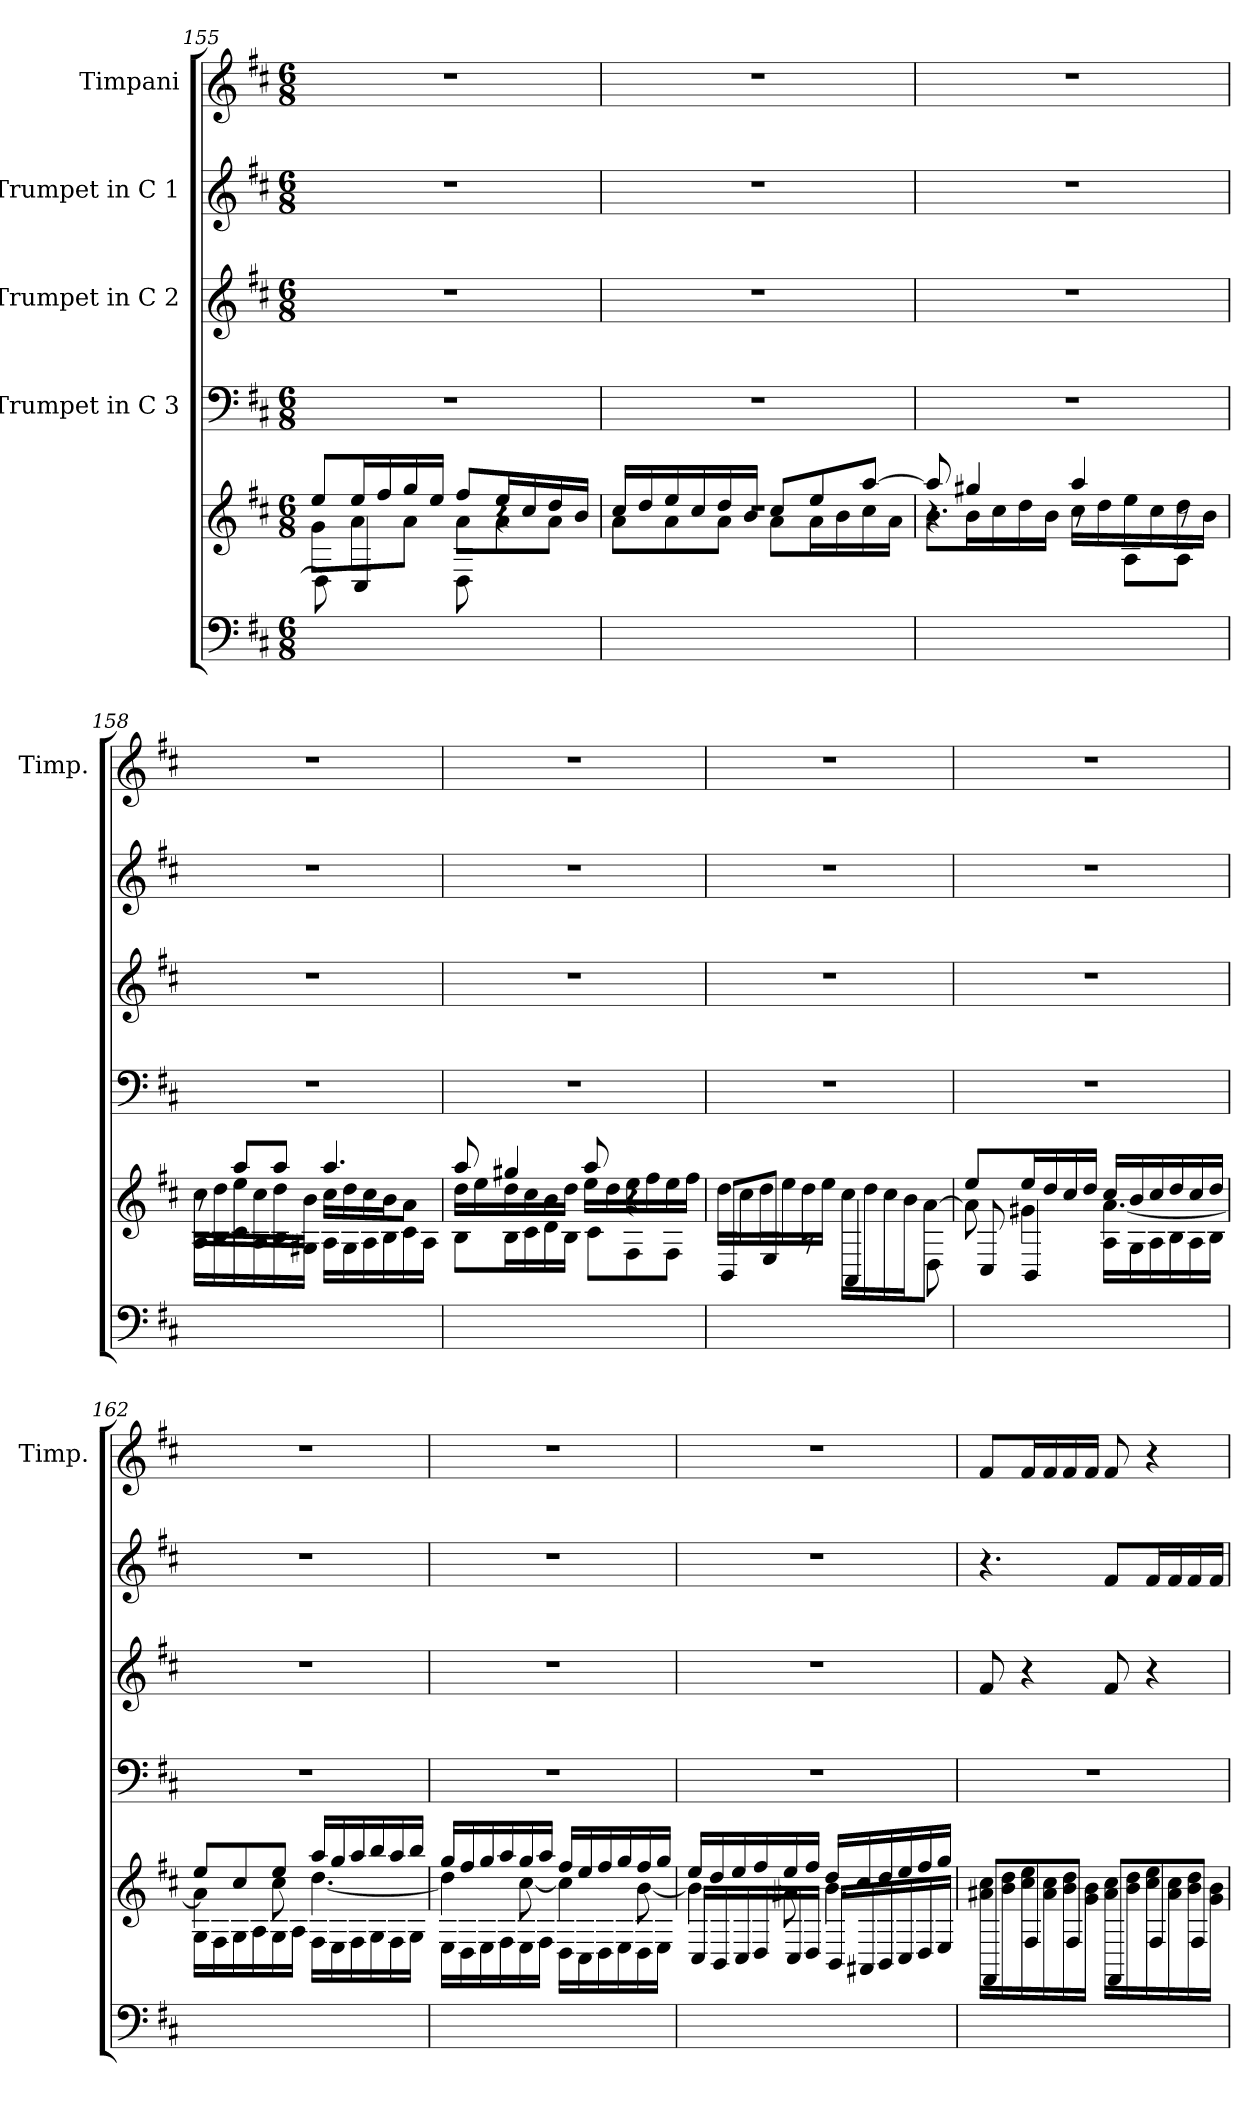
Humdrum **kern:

**kern	**kern	**kern	**kern	**kern	**kern
*part5	*part5	*part4	*part3	*part2	*part1
*staff6	*staff5	*staff4	*staff3	*staff2	*staff1
*	*	*I"Trumpet in C 3	*I"Trumpet in C 2	*I"Trumpet in C 1	*I"Timpani
*	*	*	*	*	*I'Timp.
!!LO:PB:g=z
*clefF4	*clefG2	*clefF4	*clefG2	*clefG2	*clefG2
*k[f#c#]	*k[f#c#]	*k[f#c#]	*k[f#c#]	*k[f#c#]	*k[f#c#]
*	*D:	*D:	*D:	*D:	*D:
*M6/8	*M6/8	*M6/8	*M6/8	*M6/8	*M6/8
=155	=155	=155	=155	=155	=155
*	*^	*	*	*	*
*	*	*^	*	*	*	*
2.ryy	8ee/L	8g\L	8D\]	2.r	2.r	2.r	2.r
.	16ee/L	8a\	4C#/	.	.	.	.
.	16ff#/	.	.	.	.	.	.
.	16gg/	8a\J	.	.	.	.	.
.	16ee/JJ	.	.	.	.	.	.
.	8ff#/L	8a\L	8D\	.	.	.	.
.	16ee/L	8a\	4r	.	.	.	.
.	16cc#/	.	.	.	.	.	.
.	16dd/	8a\J	.	.	.	.	.
.	16b/JJ	.	.	.	.	.	.
=156	=156	=156	=156	=156	=156	=156	=156
2.ryy	16cc#/LL	8a\L	2.r	2.r	2.r	2.r	2.r
.	16dd/	.	.	.	.	.	.
.	16ee/	8a\	.	.	.	.	.
.	16cc#/	.	.	.	.	.	.
.	16dd/	8a\J	.	.	.	.	.
.	16b/JJ	.	.	.	.	.	.
.	8cc#/L	8a\L	.	.	.	.	.
.	8ee/	16a\L	.	.	.	.	.
.	.	16b\	.	.	.	.	.
.	[8aa/J	16cc#\	.	.	.	.	.
.	.	16a\JJ	.	.	.	.	.
=157	=157	=157	=157	=157	=157	=157	=157
2.ryy	8aa/]	8b\L	4.r	2.r	2.r	2.r	2.r
.	4gg#X/	16b\L	.	.	.	.	.
.	.	16cc#\	.	.	.	.	.
.	.	16dd\	.	.	.	.	.
.	.	16b\JJ	.	.	.	.	.
.	4aa/	16cc#\LL	8r	.	.	.	.
.	.	16dd\	.	.	.	.	.
.	.	16ee\	8A\L	.	.	.	.
.	.	16cc#\	.	.	.	.	.
.	8r	16dd\	8A\J	.	.	.	.
.	.	16b\JJ	.	.	.	.	.
=158	=158	=158	=158	=158	=158	=158	=158
2.ryy	8r	16cc#\LL	16A\LL	2.r	2.r	2.r	2.r
.	.	16dd\	16B\	.	.	.	.
.	8aa/L	16ee\	16c#\	.	.	.	.
.	.	16cc#\	16A\	.	.	.	.
.	8aa/J	16dd\	16B\	.	.	.	.
.	.	16b\JJ	16G#X\JJ	.	.	.	.
.	4.aa/	16cc#\LL	16A\LL	.	.	.	.
.	.	16dd\	16G#\	.	.	.	.
.	.	16cc#\	16A\	.	.	.	.
.	.	16b\J	16B\	.	.	.	.
.	.	8a\J	16c#\	.	.	.	.
.	.	.	16A\JJ	.	.	.	.
=159	=159	=159	=159	=159	=159	=159	=159
2.ryy	8aa/	16dd\LL	8B\L	2.r	2.r	2.r	2.r
.	.	16ee\	.	.	.	.	.
.	4gg#X/	16dd\	16B\L	.	.	.	.
.	.	16cc#\	16c#\	.	.	.	.
.	.	16b\	16d\	.	.	.	.
.	.	16dd\JJ	16B\JJ	.	.	.	.
.	8aa/	16ee\LL	8c#\L	.	.	.	.
.	.	16dd\	.	.	.	.	.
.	4r	16ee\	8F#\	.	.	.	.
.	.	16ff#\	.	.	.	.	.
.	.	16ee\	8F#\J	.	.	.	.
.	.	16ff#\JJ	.	.	.	.	.
*	*	*v	*v	*	*	*	*
!!LO:LB:g=z
=160	=160	=160	=160	=160	=160	=160
2.ryy	16dd\LL	8BB/L	2.r	2.r	2.r	2.r
.	16cc#\	.	.	.	.	.
.	16dd\	8E/J	.	.	.	.
.	16ee\	.	.	.	.	.
.	16dd\	8r	.	.	.	.
.	16ee\JJ	.	.	.	.	.
.	16cc#\LL	4AA/	.	.	.	.
.	16dd\	.	.	.	.	.
.	16cc#\	.	.	.	.	.
.	16b\J	.	.	.	.	.
.	[8a\J	8D\	.	.	.	.
=161	=161	=161	=161	=161	=161	=161
*	*	*^	*	*	*	*
2.ryy	8ee/L	8a\]	8C#/	2.r	2.r	2.r	2.r
.	16ee/L	4g#X\	4BB/	.	.	.	.
.	16dd/	.	.	.	.	.	.
.	16cc#/	.	.	.	.	.	.
.	16dd/JJ	.	.	.	.	.	.
.	16cc#/LL	[4.a\	16A\LL	.	.	.	.
.	16b/	.	16G\	.	.	.	.
.	16cc#/	.	16A\	.	.	.	.
.	16dd/	.	16B\	.	.	.	.
.	16cc#/	.	16A\	.	.	.	.
.	16dd/JJ	.	16B\JJ	.	.	.	.
=162	=162	=162	=162	=162	=162	=162	=162
2.ryy	8ee/L	4a\]	16G\LL	2.r	2.r	2.r	2.r
.	.	.	16F#\	.	.	.	.
.	8cc#/	.	16G\	.	.	.	.
.	.	.	16A\	.	.	.	.
.	8ee/J	8cc#\	16G\	.	.	.	.
.	.	.	16A\JJ	.	.	.	.
.	16aa/LL	[4.dd\	16F#\LL	.	.	.	.
.	16gg/	.	16E\	.	.	.	.
.	16aa/	.	16F#\	.	.	.	.
.	16bb/	.	16G\	.	.	.	.
.	16aa/	.	16F#\	.	.	.	.
.	16bb/JJ	.	16G\JJ	.	.	.	.
=163	=163	=163	=163	=163	=163	=163	=163
2.ryy	16gg/LL	4dd\]	16E\LL	2.r	2.r	2.r	2.r
.	16ff#/	.	16D\	.	.	.	.
.	16gg/	.	16E\	.	.	.	.
.	16aa/	.	16F#\	.	.	.	.
.	16gg/	[8cc#\	16E\	.	.	.	.
.	16aa/JJ	.	16F#\JJ	.	.	.	.
.	16ff#/LL	4cc#\]	16D\LL	.	.	.	.
.	16ee/	.	16C#\	.	.	.	.
.	16ff#/	.	16D\	.	.	.	.
.	16gg/	.	16E\	.	.	.	.
.	16ff#/	[8b\	16D\	.	.	.	.
.	16gg/JJ	.	16E\JJ	.	.	.	.
=164	=164	=164	=164	=164	=164	=164	=164
2.ryy	16ee/LL	4b\]	16C#/LL	2.r	2.r	2.r	2.r
.	16dd/	.	16BB/	.	.	.	.
.	16ee/	.	16C#/	.	.	.	.
.	16ff#/	.	16D/	.	.	.	.
.	16ee/	8a#X\	16C#/	.	.	.	.
.	16ff#/JJ	.	16D/JJ	.	.	.	.
.	16dd/LL	4.b\	16BB/LL	.	.	.	.
.	16cc#/	.	16AA#X/	.	.	.	.
.	16dd/	.	16BB/	.	.	.	.
.	16ee/	.	16C#/	.	.	.	.
.	16ff#/	.	16D/	.	.	.	.
.	16gg/JJ	.	16E/JJ	.	.	.	.
*	*	*v	*v	*	*	*	*
!!LO:PB:g=z
=165	=165	=165	=165	=165	=165	=165
2.ryy	16a#X\ 16cc#\LL	8FF#/L	2.r	8f#/	4.r	8f#/L
.	16b\ 16dd\	.	.	.	.	.
.	16cc#\ 16ee\	8F#/	.	4r	.	16f#/L
.	16a#\ 16cc#\	.	.	.	.	16f#/
.	16b\ 16dd\	8F#/J	.	.	.	16f#/
.	16g\ 16b\JJ	.	.	.	.	16f#/JJ
.	16a#\ 16cc#\LL	8FF#/L	.	8f#/	8f#/L	8f#/
.	16b\ 16dd\	.	.	.	.	.
.	16cc#\ 16ee\	8F#/	.	4r	16f#/L	4r
.	16a#\ 16cc#\	.	.	.	16f#/	.
.	16b\ 16dd\	8F#/J	.	.	16f#/	.
.	16g\ 16b\JJ	.	.	.	16f#/JJ	.
*	*v	*v	*	*	*	*
=	=	=	=	=	=
*-	*-	*-	*-	*-	*-
